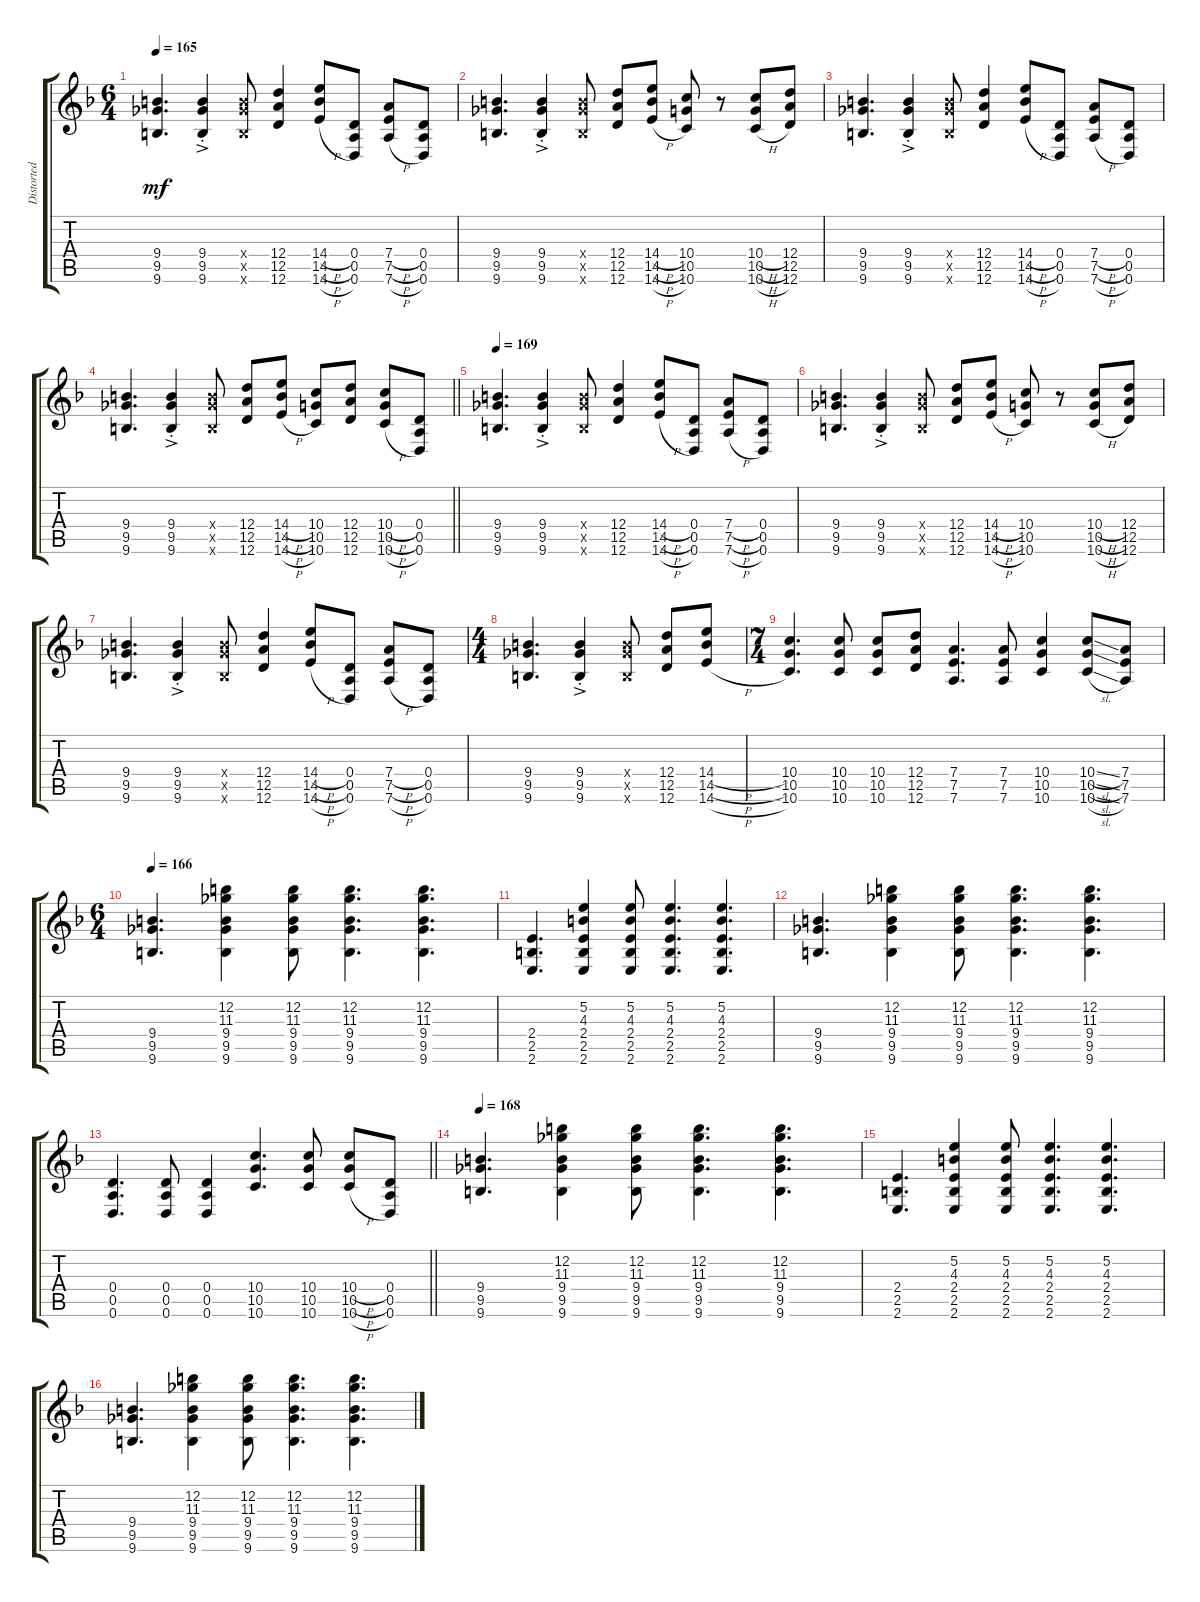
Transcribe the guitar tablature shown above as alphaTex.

\track ("Distorted Center Guitar" "Distorted ") {instrument distortionguitar}
\staff {score tabs}
\tuning (E4 B3 G3 D3 A2 D2) {hide}
\ts (6 4)
\section ("" "")
\tempo 165
\clef g2
\ks dminor
(9.4 9.5 9.6).4{d dy mf} (9.4 9.5 9.6{ac st}).4 (9.4{x} 9.5{x} 9.6{x}).8 (12.4 12.5 12.6).4 (14.4{h} 14.5{h} 14.6{h}).8 (0.4 0.5 0.6).8 (7.4{h} 7.5{h} 7.6{h}).8 (0.4 0.5 0.6).8 |
(9.4 9.5 9.6).4{d} (9.4 9.5 9.6{ac st}).4 (9.4{x} 9.5{x} 9.6{x}).8 (12.4 12.5 12.6).8 (14.4{h} 14.5{h} 14.6{h}).8 (10.4 10.5 10.6).8 r.8 (10.4{h} 10.5{h} 10.6{h}).8 (12.4 12.5 12.6).8 |
(9.4 9.5 9.6).4{d} (9.4 9.5 9.6{ac st}).4 (9.4{x} 9.5{x} 9.6{x}).8 (12.4 12.5 12.6).4 (14.4{h} 14.5{h} 14.6{h}).8 (0.4 0.5 0.6).8 (7.4{h} 7.5{h} 7.6{h}).8 (0.4 0.5 0.6).8 |
\barLineRight lightlight
(9.4 9.5 9.6).4{d} (9.4 9.5 9.6{ac st}).4 (9.4{x} 9.5{x} 9.6{x}).8 (12.4 12.5 12.6).8 (14.4{h} 14.5{h} 14.6{h}).8 (10.4 10.5 10.6).8 (12.4 12.5 12.6).8 (10.4{h} 10.5{h} 10.6{h}).8 (0.4 0.5 0.6).8 |
\tempo 169
(9.4 9.5 9.6).4{d} (9.4 9.5 9.6{ac st}).4 (9.4{x} 9.5{x} 9.6{x}).8 (12.4 12.5 12.6).4 (14.4{h} 14.5{h} 14.6{h}).8 (0.4 0.5 0.6).8 (7.4{h} 7.5{h} 7.6{h}).8 (0.4 0.5 0.6).8 |
(9.4 9.5 9.6).4{d} (9.4 9.5 9.6{ac st}).4 (9.4{x} 9.5{x} 9.6{x}).8 (12.4 12.5 12.6).8 (14.4{h} 14.5{h} 14.6{h}).8 (10.4 10.5 10.6).8 r.8 (10.4{h} 10.5{h} 10.6{h}).8 (12.4 12.5 12.6).8 |
(9.4 9.5 9.6).4{d} (9.4 9.5 9.6{ac st}).4 (9.4{x} 9.5{x} 9.6{x}).8 (12.4 12.5 12.6).4 (14.4{h} 14.5{h} 14.6{h}).8 (0.4 0.5 0.6).8 (7.4{h} 7.5{h} 7.6{h}).8 (0.4 0.5 0.6).8 |
\ts (4 4)
(9.4 9.5 9.6).4{d} (9.4 9.5 9.6{ac st}).4 (9.4{x} 9.5{x} 9.6{x}).8 (12.4 12.5 12.6).8 (14.4{h} 14.5{h} 14.6{h}).8 |
\ts (7 4)
(10.4 10.5 10.6).4{d} (10.4 10.5 10.6).8 (10.4 10.5 10.6).8 (12.4 12.5 12.6).8 (7.4 7.5 7.6).4{d} (7.4 7.5 7.6).8 (10.4 10.5 10.6).4 (10.4{sl} 10.5{sl} 10.6{sl}).8 (7.4 7.5 7.6).8 |
\ts (6 4)
\section ("" "")
\tempo 166
(9.4 9.5 9.6).4{d} (12.2 11.3 9.4 9.5 9.6).4 (12.2 11.3 9.4 9.5 9.6).8 (12.2 11.3 9.4 9.5 9.6).4{d} (12.2 11.3 9.4 9.5 9.6).4{d} |
(2.4 2.5 2.6).4{d} (5.2 4.3 2.4 2.5 2.6).4 (5.2 4.3 2.4 2.5 2.6).8 (5.2 4.3 2.4 2.5 2.6).4{d} (5.2 4.3 2.4 2.5 2.6).4{d} |
(9.4 9.5 9.6).4{d} (12.2 11.3 9.4 9.5 9.6).4 (12.2 11.3 9.4 9.5 9.6).8 (12.2 11.3 9.4 9.5 9.6).4{d} (12.2 11.3 9.4 9.5 9.6).4{d} |
\barLineRight lightlight
(0.4 0.5 0.6).4{d} (0.4 0.5 0.6).8 (0.4 0.5 0.6).4 (10.4 10.5 10.6).4{d} (10.4 10.5 10.6).8 (10.4{h} 10.5{h} 10.6{h}).8 (0.4 0.5 0.6).8 |
\tempo 168
(9.4 9.5 9.6).4{d} (12.2 11.3 9.4 9.5 9.6).4 (12.2 11.3 9.4 9.5 9.6).8 (12.2 11.3 9.4 9.5 9.6).4{d} (12.2 11.3 9.4 9.5 9.6).4{d} |
(2.4 2.5 2.6).4{d} (5.2 4.3 2.4 2.5 2.6).4 (5.2 4.3 2.4 2.5 2.6).8 (5.2 4.3 2.4 2.5 2.6).4{d} (5.2 4.3 2.4 2.5 2.6).4{d} |
(9.4 9.5 9.6).4{d} (12.2 11.3 9.4 9.5 9.6).4 (12.2 11.3 9.4 9.5 9.6).8 (12.2 11.3 9.4 9.5 9.6).4{d} (12.2 11.3 9.4 9.5 9.6).4{d}
